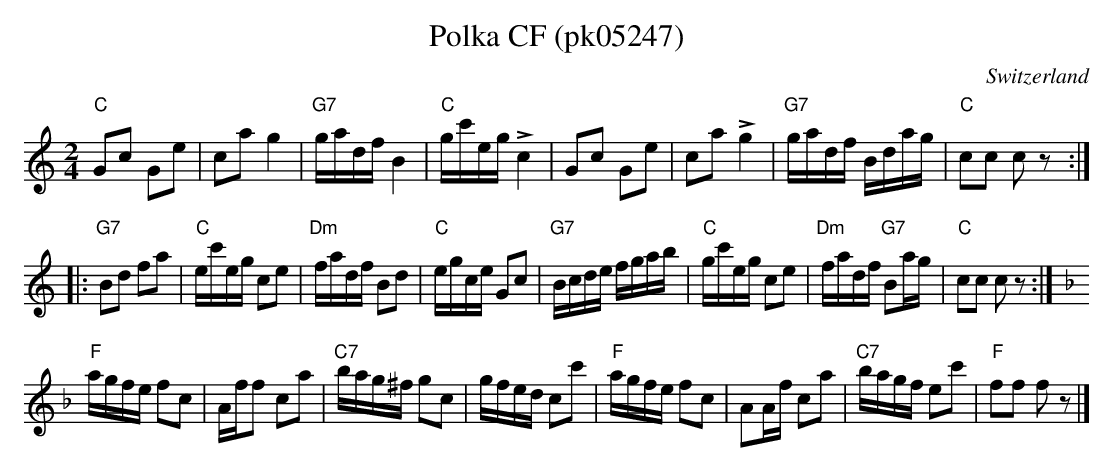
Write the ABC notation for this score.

X:1
T: Polka CF (pk05247)
O:Switzerland
M:2/4
L:1/16
K:C major
"C"G2c2 G2e2 | c2a2g4 | "G7"gadf B4 | "C"gc'eg+>+c4 | G2c2 G2e2 | c2a2+>+g4 | "G7"gadf Bdag | "C"c2c2 c2z2 ::
"G7"B2d2 f2a2 | "C"ec'eg c2e2 | "Dm"fadf B2d2 | "C"egce G2c2 | "G7"Bcde fgab | "C"gc'eg c2e2 | "Dm"fadf "G7"B2ag | "C"c2c2 c2z2 :| [K:F]
"F"agfe f2c2 | Aff2 c2a2 | "C7"bag^f g2c2 | gfed c2c'2 | "F"agfe f2c2 | A2Af c2a2 | "C7"bagf e2c'2 | "F"f2f2 f2z2 |]
